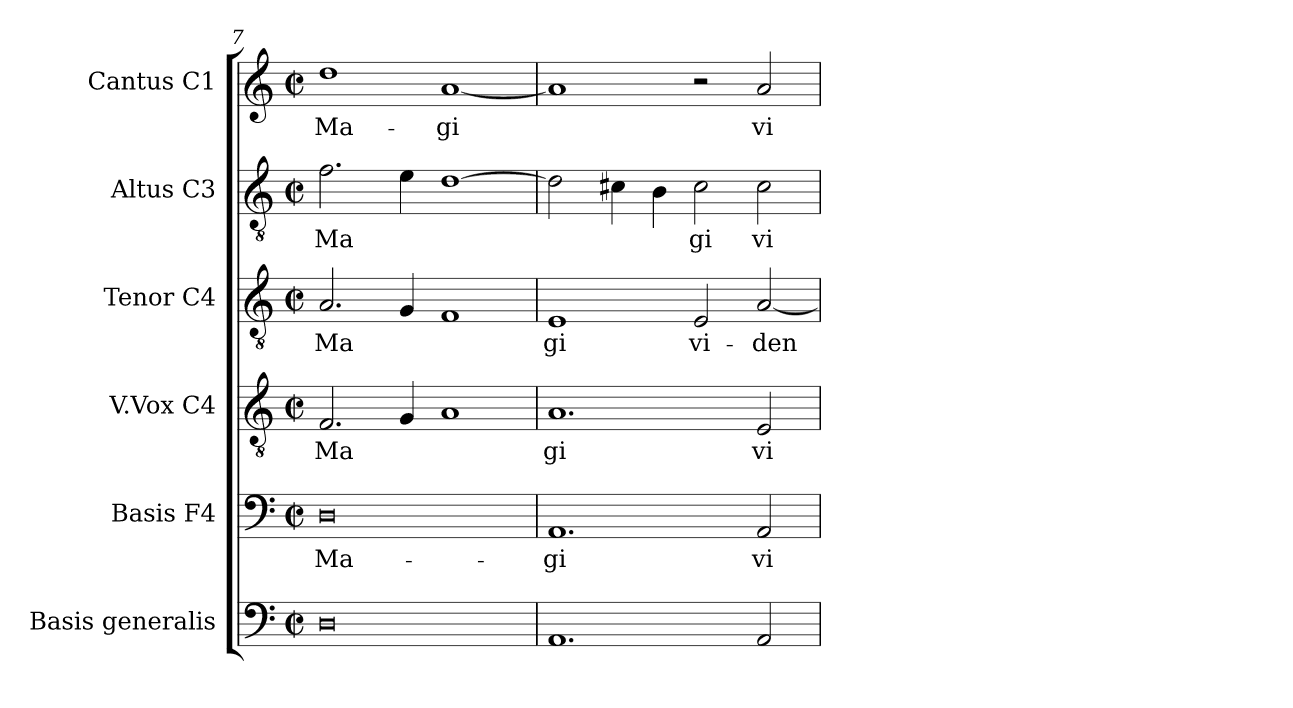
**kern	**kern	**text	**kern	**text	**kern	**text	**kern	**text	**kern	**text
*part6	*part5	*part5	*part4	*part4	*part3	*part3	*part2	*part2	*part1	*part1
*staff6	*staff5	*staff5	*staff4	*staff4	*staff3	*staff3	*staff2	*staff2	*staff1	*staff1
*I"Basis  generalis	*I"Basis  F4	*	*I"V.Vox  C4	*	*I"Tenor  C4	*	*I"Altus  C3	*	*I"Cantus  C1	*
*	*I'B	*	*	*	*I'T	*	*I'A	*	*I'C	*
*clefF4	*clefF4	*	*clefGv2	*	*clefGv2	*	*clefGv2	*	*clefG2	*
*k[]	*k[]	*	*k[]	*	*k[]	*	*k[]	*	*k[]	*
*C:	*C:	*	*C:	*	*C:	*	*C:	*	*C:	*
*M2/2	*M2/2	*	*M2/2	*	*M2/2	*	*M2/2	*	*M2/2	*
*met(c|)	*met(c|)	*	*met(c|)	*	*met(c|)	*	*met(c|)	*	*met(c|)	*
=7	=7	=7	=7	=7	=7	=7	=7	=7	=7	=7
!	!	!LO:LY:b:cj	!	!LO:LY:b:cj	!	!LO:LY:b:cj	!	!LO:LY:b:cj	!	!LO:LY:b:cj
0D	0D	Ma-	2.F/	Ma-	2.A/	Ma-	2.f\	Ma-	1dd	Ma-
!	!	!	!	!LO:LY:b:cj	!	!LO:LY:b:cj	!	!LO:LY:b:cj	!	!
.	.	.	4G/	--	4G/	--	4e\	--	.	.
!	!	!	!	!LO:LY:b:cj	!	!LO:LY:b:cj	!	!LO:LY:b:cj	!	!LO:LY:b:cj
.	.	.	1A	--	1F	--	[>1d	--	[<1a	-gi
=8	=8	=8	=8	=8	=8	=8	=8	=8	=8	=8
!	!	!LO:LY:b:cj	!	!LO:LY:b:cj	!	!LO:LY:b:cj	!	!LO:LY:b:cj	!	!LO:LY:b:cj
1.AA	1.AA	-gi	1.A	-gi	1E	-gi	2d\]	--	1a]	.
!	!	!	!	!	!	!	!	!LO:LY:b:cj	!	!
.	.	.	.	.	.	.	4c#X\	--	.	.
!	!	!	!	!	!	!	!	!LO:LY:b:cj	!	!
.	.	.	.	.	.	.	4B\	--	.	.
!	!	!	!	!	!	!LO:LY:b:cj	!	!LO:LY:b:cj	!	!
.	.	.	.	.	2E/	vi-	2c#\	-gi	2r	.
!	!	!LO:LY:b:cj	!	!LO:LY:b:cj	!	!LO:LY:b:cj	!	!LO:LY:b:cj	!	!LO:LY:b:cj
2AA/	2AA/	vi-	2E/	vi-	[<2A/	-den-	2c#\	vi-	2a/	vi-
=	=	=	=	=	=	=	=	=	=	=
*-	*-	*-	*-	*-	*-	*-	*-	*-	*-	*-
